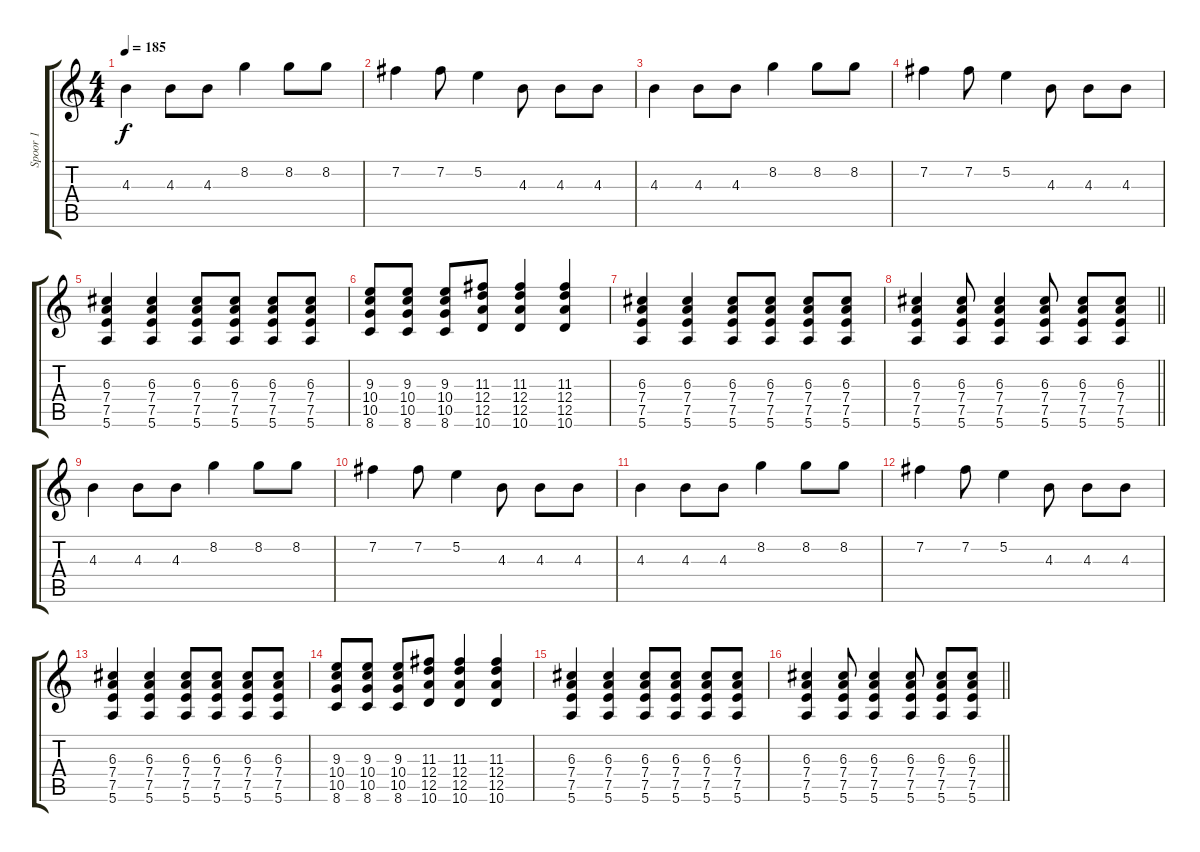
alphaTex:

\track ("Spoor 1" "Spoor 1") {instrument overdrivenguitar}
\staff {score tabs}
\tuning (E4 B3 G3 D3 A2 E2) {hide}
\ts (4 4)
\tempo 185
\clef g2
\ks c
4.3.4{dy f} 4.3.8 4.3.8 8.2.4 8.2.8 8.2.8 |
7.2.4 7.2.8 5.2.4 4.3.8 4.3.8 4.3.8 |
4.3.4 4.3.8 4.3.8 8.2.4 8.2.8 8.2.8 |
7.2.4 7.2.8 5.2.4 4.3.8 4.3.8 4.3.8 |
(6.3 7.4 7.5 5.6).4 (6.3 7.4 7.5 5.6).4 (6.3 7.4 7.5 5.6).8 (6.3 7.4 7.5 5.6).8 (6.3 7.4 7.5 5.6).8 (6.3 7.4 7.5 5.6).8 |
(9.3 10.4 10.5 8.6).8 (9.3 10.4 10.5 8.6).8 (9.3 10.4 10.5 8.6).8 (11.3 12.4 12.5 10.6).8 (11.3 12.4 12.5 10.6).4 (11.3 12.4 12.5 10.6).4 |
(6.3 7.4 7.5 5.6).4 (6.3 7.4 7.5 5.6).4 (6.3 7.4 7.5 5.6).8 (6.3 7.4 7.5 5.6).8 (6.3 7.4 7.5 5.6).8 (6.3 7.4 7.5 5.6).8 |
\barLineRight lightlight
(6.3 7.4 7.5 5.6).4 (6.3 7.4 7.5 5.6).8 (6.3 7.4 7.5 5.6).4 (6.3 7.4 7.5 5.6).8 (6.3 7.4 7.5 5.6).8 (6.3 7.4 7.5 5.6).8 |
4.3.4 4.3.8 4.3.8 8.2.4 8.2.8 8.2.8 |
7.2.4 7.2.8 5.2.4 4.3.8 4.3.8 4.3.8 |
4.3.4 4.3.8 4.3.8 8.2.4 8.2.8 8.2.8 |
7.2.4 7.2.8 5.2.4 4.3.8 4.3.8 4.3.8 |
(6.3 7.4 7.5 5.6).4 (6.3 7.4 7.5 5.6).4 (6.3 7.4 7.5 5.6).8 (6.3 7.4 7.5 5.6).8 (6.3 7.4 7.5 5.6).8 (6.3 7.4 7.5 5.6).8 |
(9.3 10.4 10.5 8.6).8 (9.3 10.4 10.5 8.6).8 (9.3 10.4 10.5 8.6).8 (11.3 12.4 12.5 10.6).8 (11.3 12.4 12.5 10.6).4 (11.3 12.4 12.5 10.6).4 |
(6.3 7.4 7.5 5.6).4 (6.3 7.4 7.5 5.6).4 (6.3 7.4 7.5 5.6).8 (6.3 7.4 7.5 5.6).8 (6.3 7.4 7.5 5.6).8 (6.3 7.4 7.5 5.6).8 |
\barLineRight lightlight
(6.3 7.4 7.5 5.6).4 (6.3 7.4 7.5 5.6).8 (6.3 7.4 7.5 5.6).4 (6.3 7.4 7.5 5.6).8 (6.3 7.4 7.5 5.6).8 (6.3 7.4 7.5 5.6).8
